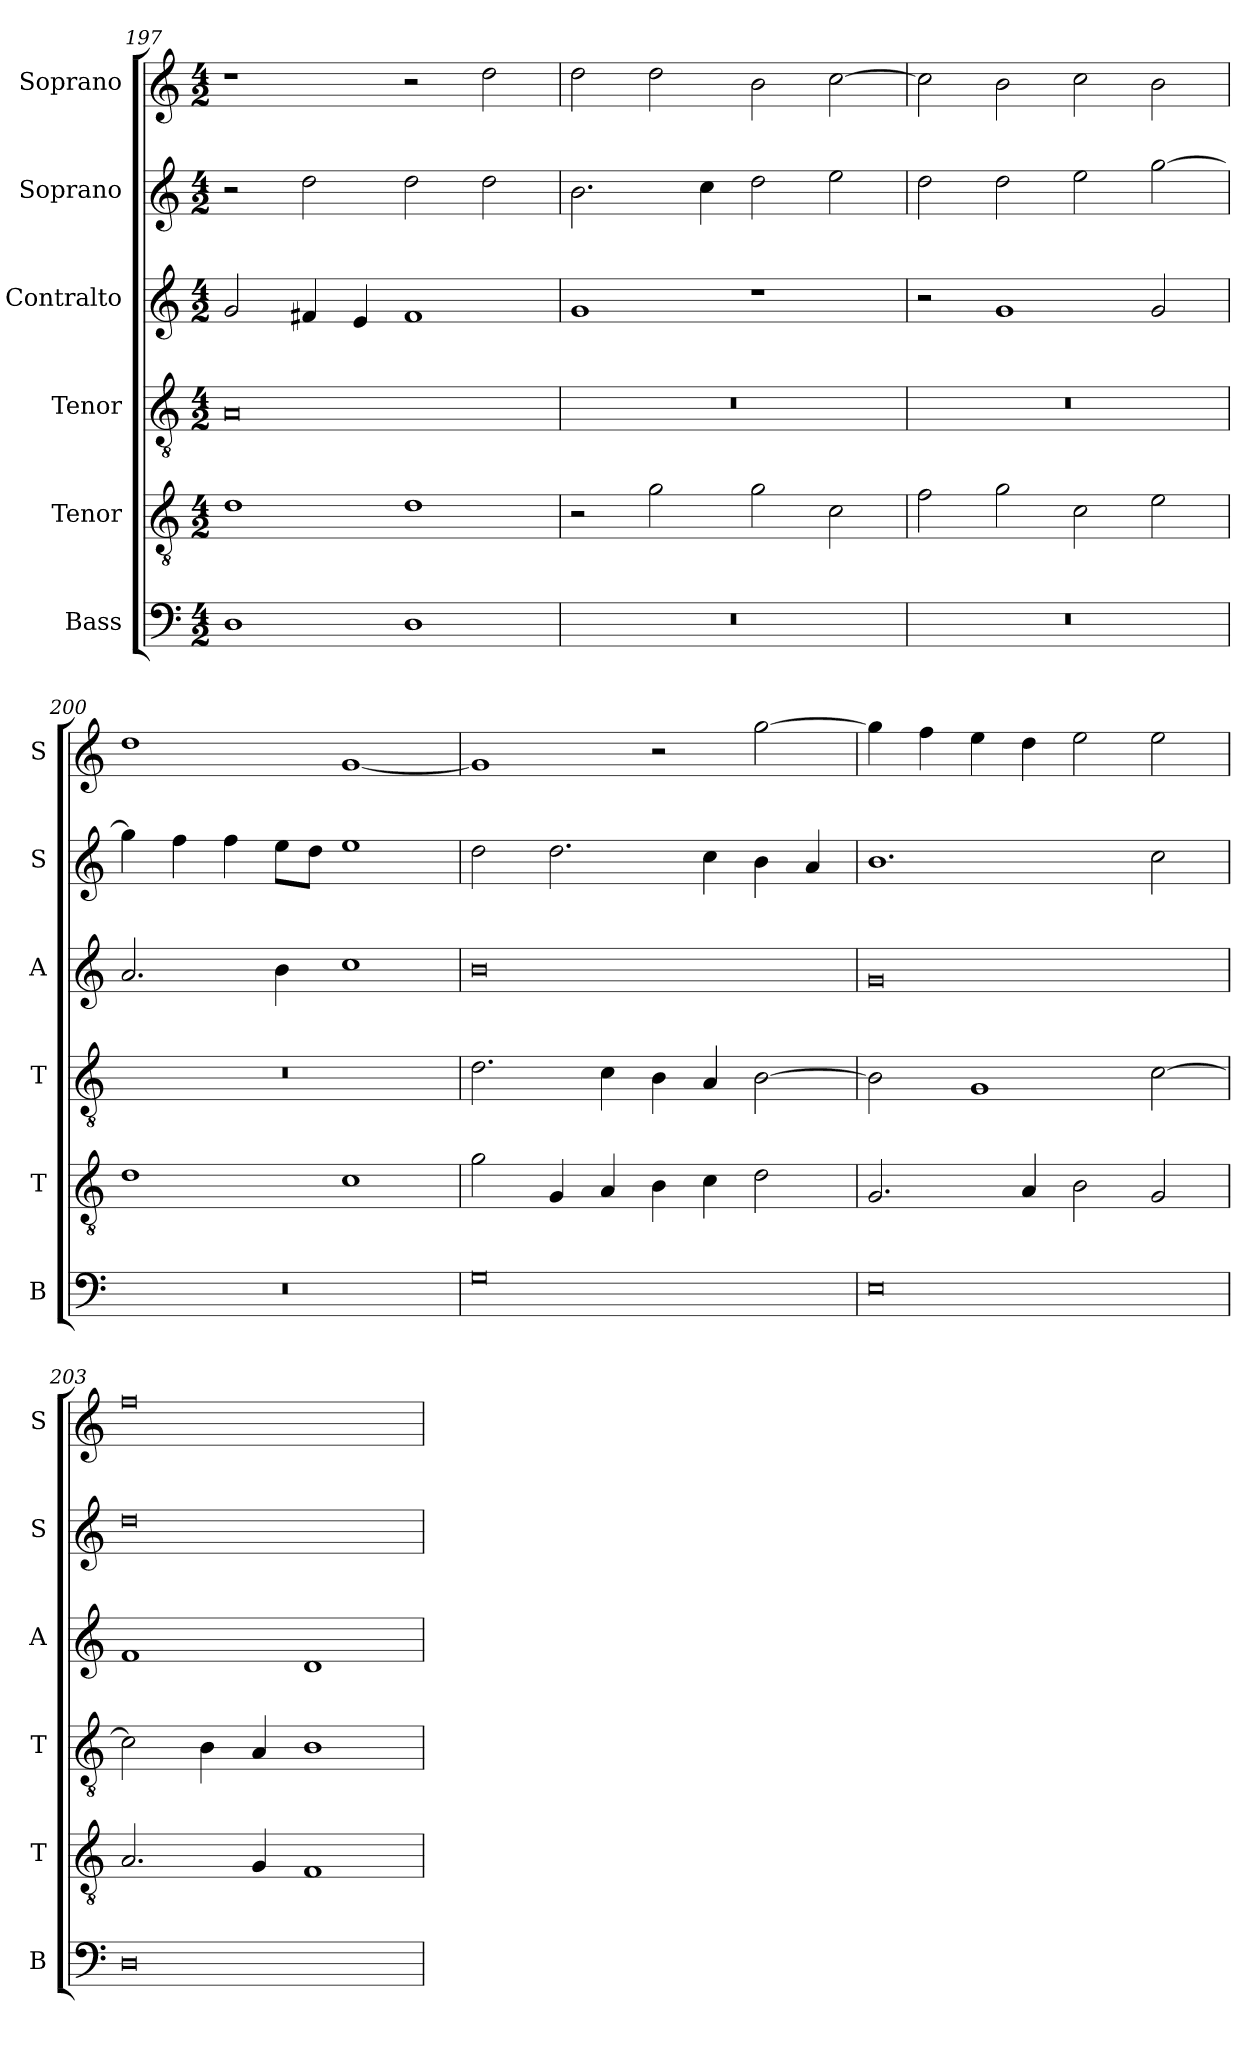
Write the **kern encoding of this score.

**kern	**kern	**kern	**kern	**kern	**kern
*part6	*part5	*part4	*part3	*part2	*part1
*staff6	*staff5	*staff4	*staff3	*staff2	*staff1
*I"Bass	*I"Tenor	*I"Tenor	*I"Contralto	*I"Soprano	*I"Soprano
*I'B	*I'T	*I'T	*I'A	*I'S	*I'S
*clefF4	*clefGv2	*clefGv2	*clefG2	*clefG2	*clefG2
*k[]	*k[]	*k[]	*k[]	*k[]	*k[]
*C:ion	*C:ion	*C:ion	*C:ion	*C:ion	*C:ion
*M4/2	*M4/2	*M4/2	*M4/2	*M4/2	*M4/2
=197	=197	=197	=197	=197	=197
1D	1d	0A	2g	2r	1r
.	.	.	4f#X	2dd	.
.	.	.	4e	.	.
1D	1d	.	1f#	2dd	2r
.	.	.	.	2dd	2dd
=198	=198	=198	=198	=198	=198
0r	2r	0r	1g	2.b	2dd
.	2g	.	.	.	2dd
.	.	.	.	4cc	.
.	2g	.	1r	2dd	2b
.	2c	.	.	2ee	[2cc
=199	=199	=199	=199	=199	=199
0r	2f	0r	2r	2dd	2cc]
.	2g	.	1g	2dd	2b
.	2c	.	.	2ee	2cc
.	2e	.	2g	[2gg	2b
=200	=200	=200	=200	=200	=200
0r	1d	0r	2.a	4gg]	1dd
.	.	.	.	4ff	.
.	.	.	.	4ff	.
.	.	.	4b	8ee\L	.
.	.	.	.	8dd\J	.
.	1c	.	1cc	1ee	[1g
=201	=201	=201	=201	=201	=201
0G	2g	2.d	0b	2dd	1g]
.	4G	.	.	2.dd	.
.	4A	4c	.	.	.
.	4B	4B	.	.	2r
.	4c	4A	.	4cc	.
.	2d	[2B	.	4b	[2gg
.	.	.	.	4a	.
=202	=202	=202	=202	=202	=202
0E	2.G	2B]	0g	1.b	4gg]
.	.	.	.	.	4ff
.	.	1G	.	.	4ee
.	4A	.	.	.	4dd
.	2B	.	.	.	2ee
.	2G	[2c	.	2cc	2ee
=203	=203	=203	=203	=203	=203
0D	2.A	2c]	1f	0dd	0ff
.	.	4B	.	.	.
.	4G	4A	.	.	.
.	1F	1B	1d	.	.
=	=	=	=	=	=
*-	*-	*-	*-	*-	*-
